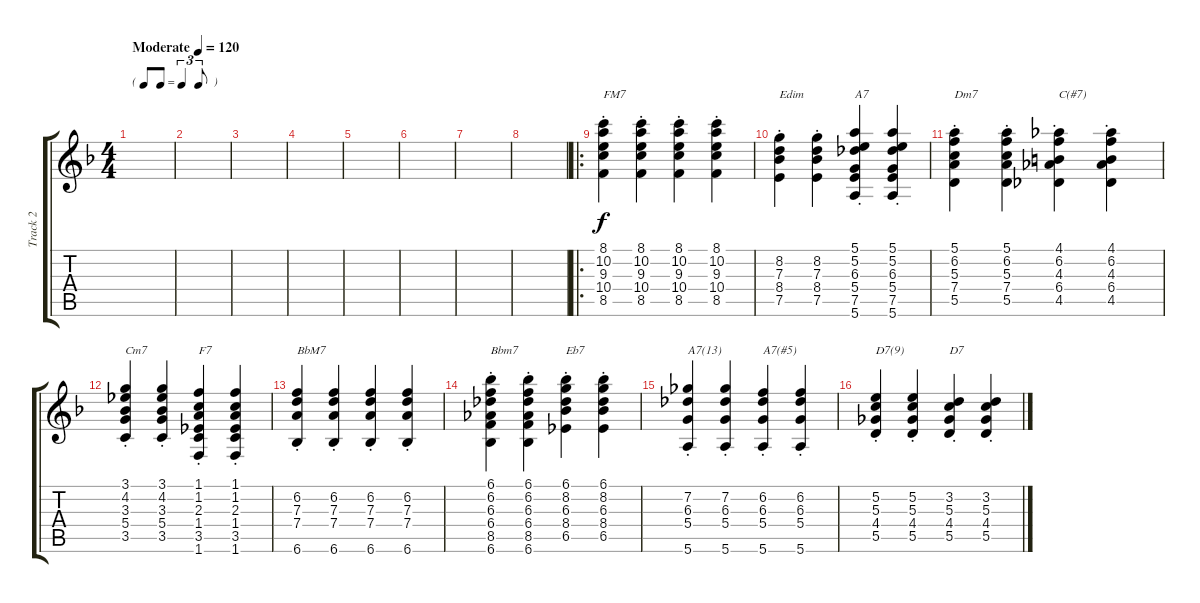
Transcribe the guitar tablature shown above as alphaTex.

\track ("Track 2" "Track 2") {instrument acousticguitarnylon}
\staff {score tabs}
\tuning (E4 B3 G3 D3 A2 E2) {hide}
\ts (4 4)
\tf triplet8th
\tempo (120 "Moderate")
\clef g2
\ks f
|
|
|
|
|
|
|
|
\ro
(8.1{st} 10.2{st} 9.3{st} 10.4{st} 8.5{st}).4{txt "FM7"} (8.1{st} 10.2{st} 9.3{st} 10.4{st} 8.5{st}).4 (8.1{st} 10.2{st} 9.3{st} 10.4{st} 8.5{st}).4 (8.1{st} 10.2{st} 9.3{st} 10.4{st} 8.5{st}).4 |
(8.2{st} 7.3{st} 8.4{st} 7.5{st}).4{txt "Edim"} (8.2{st} 7.3{st} 8.4{st} 7.5{st}).4 (5.1{st} 5.2{st} 6.3{st} 5.4{st} 7.5{st} 5.6{st}).4{txt "A7"} (5.1{st} 5.2{st} 6.3{st} 5.4{st} 7.5{st} 5.6{st}).4 |
(5.1{st} 6.2{st} 5.3{st} 7.4{st} 5.5{st}).4{txt "Dm7"} (5.1{st} 6.2{st} 5.3{st} 7.4{st} 5.5{st}).4 (4.1{st} 6.2{st} 4.3{st} 6.4{st} 4.5{st}).4{txt "C(#7)"} (4.1{st} 6.2{st} 4.3{st} 6.4{st} 4.5{st}).4 |
(3.1{st} 4.2{st} 3.3{st} 5.4{st} 3.5{st}).4{txt "Cm7"} (3.1{st} 4.2{st} 3.3{st} 5.4{st} 3.5{st}).4 (1.1{st} 1.2{st} 2.3{st} 1.4{st} 3.5{st} 1.6{st}).4{txt "F7"} (1.1{st} 1.2{st} 2.3{st} 1.4{st} 3.5{st} 1.6{st}).4 |
(6.2{st} 7.3{st} 7.4{st} 6.6{st}).4{txt "BbM7"} (6.2{st} 7.3{st} 7.4{st} 6.6{st}).4 (6.2{st} 7.3{st} 7.4{st} 6.6{st}).4 (6.2{st} 7.3{st} 7.4{st} 6.6{st}).4 |
(6.1{st} 6.2{st} 6.3{st} 6.4{st} 8.5{st} 6.6{st}).4{txt "Bbm7"} (6.1{st} 6.2{st} 6.3{st} 6.4{st} 8.5{st} 6.6{st}).4 (6.1{st} 8.2{st} 6.3{st} 8.4{st} 6.5{st}).4{txt "Eb7"} (6.1{st} 8.2{st} 6.3{st} 8.4{st} 6.5{st}).4 |
(7.2{st} 6.3{st} 5.4{st} 5.6{st}).4{txt "A7(13)"} (7.2{st} 6.3{st} 5.4{st} 5.6{st}).4 (6.2{st} 6.3{st} 5.4{st} 5.6{st}).4{txt "A7(#5)"} (6.2{st} 6.3{st} 5.4{st} 5.6{st}).4 |
(5.2{st} 5.3{st} 4.4{st} 5.5{st}).4{txt "D7(9)"} (5.2{st} 5.3{st} 4.4{st} 5.5{st}).4 (3.2{st} 5.3{st} 4.4{st} 5.5{st}).4{txt "D7"} (3.2{st} 5.3{st} 4.4{st} 5.5{st}).4
